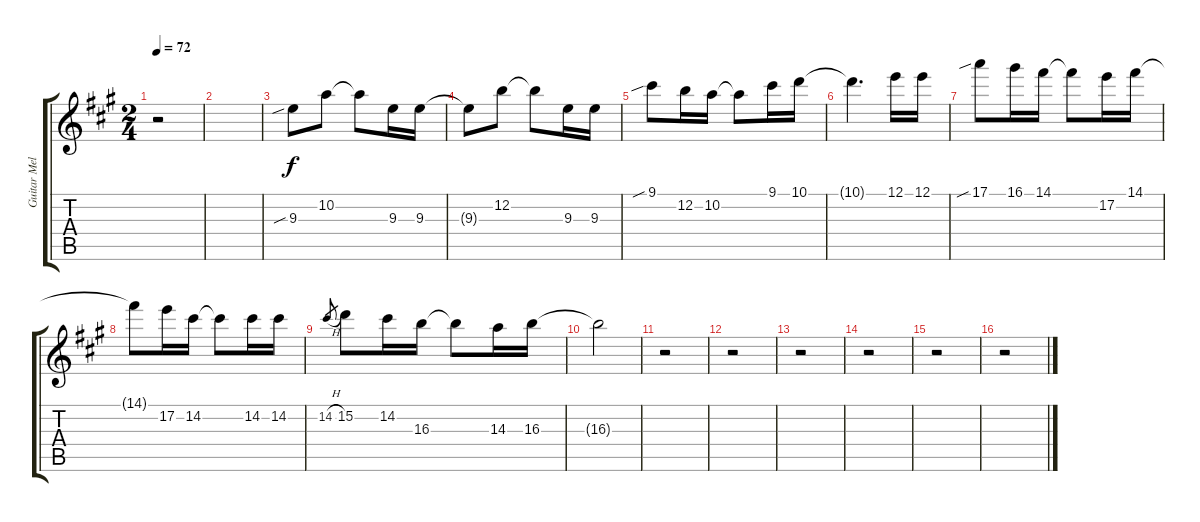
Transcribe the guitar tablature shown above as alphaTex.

\track ("Guitar Melody 2" "Guitar Mel") {instrument acousticguitarnylon}
\staff {score tabs}
\tuning (E4 B3 G3 D3 A2 E2) {hide}
\ts (2 4)
\tempo 72
\clef g2
\ks a
r.2{dy f instrument acousticguitarnylon} |
|
9.3{sib}.8 10.2.8 10.2{t}.8 9.3.16 9.3.16 |
9.3{t}.8 12.2.8 12.2{t}.8 9.3.16 9.3.16 |
9.1{sib}.8 12.2.16 10.2.16 10.2{t}.8 9.1.16 10.1.16 |
10.1{t}.4{d} 12.1.16 12.1.16 |
17.1{sib}.8 16.1.16 14.1.16 14.1{t}.8 17.2.16 14.1.16 |
14.1{t}.8 17.2.16 14.2.16 14.2{t}.8 14.2.16 14.2.16 |
14.2{h}.8{gr} 15.2.8 14.2.16 16.3.16 16.3{t}.8 14.3.16 16.3.16 |
16.3{t}.2 |
r.2 |
r.2 |
r.2 |
r.2 |
r.2 |
r.2
